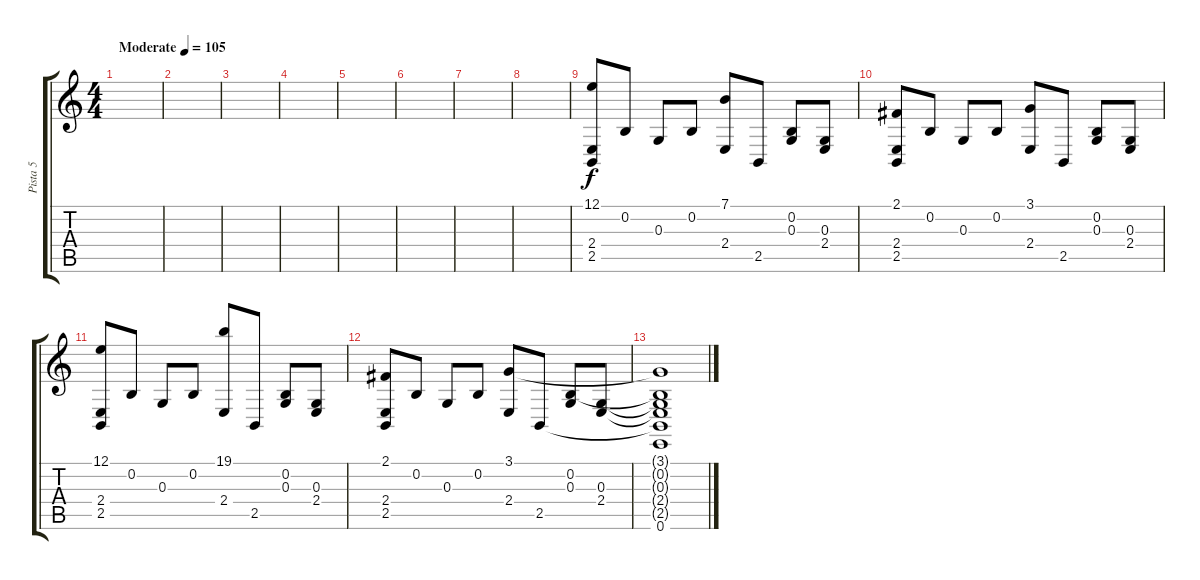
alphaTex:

\track ("Pista 5" "Pista 5") {instrument drawbarorgan}
\staff {score tabs}
\tuning (E4 B3 G3 D3 A2 E2) {hide}
\ts (4 4)
\tempo (105 "Moderate")
\clef g2
\ks c
|
|
|
|
|
|
|
|
(12.1 2.4 2.5).8 0.2.8 0.3.8 0.2.8 (7.1 2.4).8 2.5.8 (0.2 0.3).8 (0.3 2.4).8 |
(2.1 2.4 2.5).8 0.2.8 0.3.8 0.2.8 (3.1 2.4).8 2.5.8 (0.2 0.3).8 (0.3 2.4).8 |
(12.1 2.4 2.5).8 0.2.8 0.3.8 0.2.8 (19.1 2.4).8 2.5.8 (0.2 0.3).8 (0.3 2.4).8 |
(2.1 2.4 2.5).8 0.2.8 0.3.8 0.2.8 (3.1 2.4).8 2.5.8 (0.2 0.3).8 (0.3 2.4).8 |
(3.1{t} 0.2{t} 0.3{t} 2.4{t} 2.5{t} 0.6).1{volume 0}
